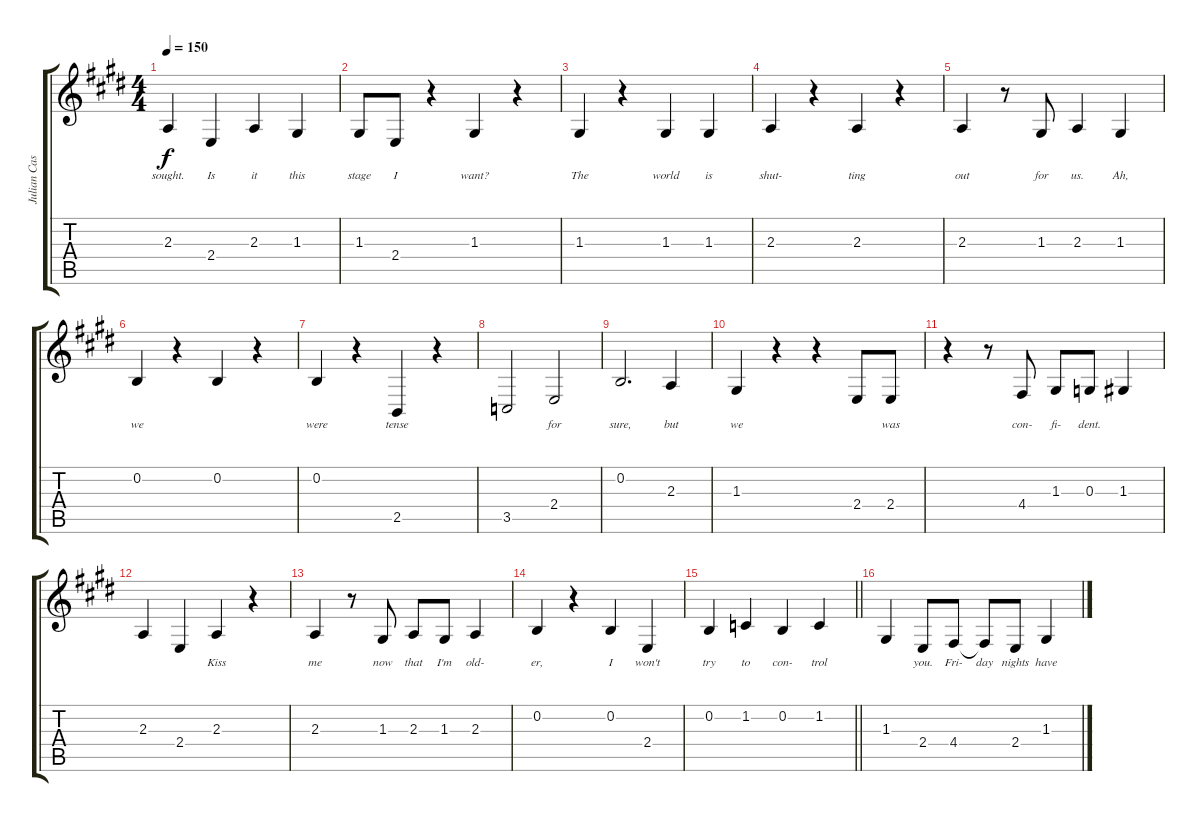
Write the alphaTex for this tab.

\track ("Julian Casablancas - Vocals" "Julian Cas") {instrument lead2sawtooth}
\staff {score tabs}
\tuning (E4 B3 G3 D3 A2 E2) {hide}
\ts (4 4)
\tempo 150
\clef g2
\ks e
2.3.4{lyrics (0 "sought.") lyrics (1 "") lyrics (2 "") lyrics (3 "") lyrics (4 "") dy f} 2.4.4{lyrics (0 "Is") lyrics (1 "") lyrics (2 "") lyrics (3 "") lyrics (4 "")} 2.3.4{lyrics (0 "it") lyrics (1 "") lyrics (2 "") lyrics (3 "") lyrics (4 "")} 1.3.4{lyrics (0 "this") lyrics (1 "") lyrics (2 "") lyrics (3 "") lyrics (4 "")} |
1.3.8{lyrics (0 "stage") lyrics (1 "") lyrics (2 "") lyrics (3 "") lyrics (4 "")} 2.4.8{lyrics (0 "I") lyrics (1 "") lyrics (2 "") lyrics (3 "") lyrics (4 "")} r.4 1.3.4{lyrics (0 "want?") lyrics (1 "") lyrics (2 "") lyrics (3 "") lyrics (4 "")} r.4 |
1.3.4{lyrics (0 "The") lyrics (1 "") lyrics (2 "") lyrics (3 "") lyrics (4 "")} r.4 1.3.4{lyrics (0 "world") lyrics (1 "") lyrics (2 "") lyrics (3 "") lyrics (4 "")} 1.3.4{lyrics (0 "is") lyrics (1 "") lyrics (2 "") lyrics (3 "") lyrics (4 "")} |
2.3.4{lyrics (0 "shut-") lyrics (1 "") lyrics (2 "") lyrics (3 "") lyrics (4 "")} r.4 2.3.4{lyrics (0 "ting") lyrics (1 "") lyrics (2 "") lyrics (3 "") lyrics (4 "")} r.4 |
2.3.4{lyrics (0 "out") lyrics (1 "") lyrics (2 "") lyrics (3 "") lyrics (4 "")} r.8 1.3.8{lyrics (0 "for") lyrics (1 "") lyrics (2 "") lyrics (3 "") lyrics (4 "")} 2.3.4{lyrics (0 "us.") lyrics (1 "") lyrics (2 "") lyrics (3 "") lyrics (4 "")} 1.3.4{lyrics (0 "Ah,") lyrics (1 "") lyrics (2 "") lyrics (3 "") lyrics (4 "")} |
0.2.4{lyrics (0 "we") lyrics (1 "") lyrics (2 "") lyrics (3 "") lyrics (4 "")} r.4 0.2.4{lyrics (0 "") lyrics (1 "") lyrics (2 "") lyrics (3 "") lyrics (4 "")} r.4 |
0.2.4{lyrics (0 "were") lyrics (1 "") lyrics (2 "") lyrics (3 "") lyrics (4 "")} r.4 2.5.4{lyrics (0 "tense") lyrics (1 "") lyrics (2 "") lyrics (3 "") lyrics (4 "")} r.4 |
3.5.2{lyrics (0 "") lyrics (1 "") lyrics (2 "") lyrics (3 "") lyrics (4 "")} 2.4.2{lyrics (0 "for") lyrics (1 "") lyrics (2 "") lyrics (3 "") lyrics (4 "")} |
0.2.2{d lyrics (0 "sure,") lyrics (1 "") lyrics (2 "") lyrics (3 "") lyrics (4 "")} 2.3.4{lyrics (0 "but") lyrics (1 "") lyrics (2 "") lyrics (3 "") lyrics (4 "")} |
1.3.4{lyrics (0 "we") lyrics (1 "") lyrics (2 "") lyrics (3 "") lyrics (4 "")} r.4 r.4 2.4.8{lyrics (0 "") lyrics (1 "") lyrics (2 "") lyrics (3 "") lyrics (4 "")} 2.4.8{lyrics (0 "was") lyrics (1 "") lyrics (2 "") lyrics (3 "") lyrics (4 "")} |
r.4 r.8 4.4.8{lyrics (0 "con-") lyrics (1 "") lyrics (2 "") lyrics (3 "") lyrics (4 "")} 1.3.8{lyrics (0 "fi-") lyrics (1 "") lyrics (2 "") lyrics (3 "") lyrics (4 "")} 0.3.8{lyrics (0 "dent.") lyrics (1 "") lyrics (2 "") lyrics (3 "") lyrics (4 "")} 1.3.4{lyrics (0 "") lyrics (1 "") lyrics (2 "") lyrics (3 "") lyrics (4 "")} |
2.3.4{lyrics (0 "") lyrics (1 "") lyrics (2 "") lyrics (3 "") lyrics (4 "")} 2.4.4{lyrics (0 "") lyrics (1 "") lyrics (2 "") lyrics (3 "") lyrics (4 "")} 2.3.4{lyrics (0 "Kiss") lyrics (1 "") lyrics (2 "") lyrics (3 "") lyrics (4 "")} r.4 |
2.3.4{lyrics (0 "me") lyrics (1 "") lyrics (2 "") lyrics (3 "") lyrics (4 "")} r.8 1.3.8{lyrics (0 "now") lyrics (1 "") lyrics (2 "") lyrics (3 "") lyrics (4 "")} 2.3.8{lyrics (0 "that") lyrics (1 "") lyrics (2 "") lyrics (3 "") lyrics (4 "")} 1.3.8{lyrics (0 "I'm") lyrics (1 "") lyrics (2 "") lyrics (3 "") lyrics (4 "")} 2.3.4{lyrics (0 "old-") lyrics (1 "") lyrics (2 "") lyrics (3 "") lyrics (4 "")} |
0.2.4{lyrics (0 "er,") lyrics (1 "") lyrics (2 "") lyrics (3 "") lyrics (4 "")} r.4 0.2.4{lyrics (0 "I") lyrics (1 "") lyrics (2 "") lyrics (3 "") lyrics (4 "")} 2.4.4{lyrics (0 "won't") lyrics (1 "") lyrics (2 "") lyrics (3 "") lyrics (4 "")} |
\barLineRight lightlight
0.2.4{lyrics (0 "try") lyrics (1 "") lyrics (2 "") lyrics (3 "") lyrics (4 "")} 1.2.4{lyrics (0 "to") lyrics (1 "") lyrics (2 "") lyrics (3 "") lyrics (4 "")} 0.2.4{lyrics (0 "con-") lyrics (1 "") lyrics (2 "") lyrics (3 "") lyrics (4 "")} 1.2.4{lyrics (0 "trol") lyrics (1 "") lyrics (2 "") lyrics (3 "") lyrics (4 "")} |
1.3.4{lyrics (0 "") lyrics (1 "") lyrics (2 "") lyrics (3 "") lyrics (4 "")} 2.4.8{lyrics (0 "you.") lyrics (1 "") lyrics (2 "") lyrics (3 "") lyrics (4 "")} 4.4.8{lyrics (0 "Fri-") lyrics (1 "") lyrics (2 "") lyrics (3 "") lyrics (4 "")} 4.4{t}.8{lyrics (0 "day") lyrics (1 "") lyrics (2 "") lyrics (3 "") lyrics (4 "")} 2.4.8{lyrics (0 "nights") lyrics (1 "") lyrics (2 "") lyrics (3 "") lyrics (4 "")} 1.3.4{lyrics (0 "have") lyrics (1 "") lyrics (2 "") lyrics (3 "") lyrics (4 "")}
